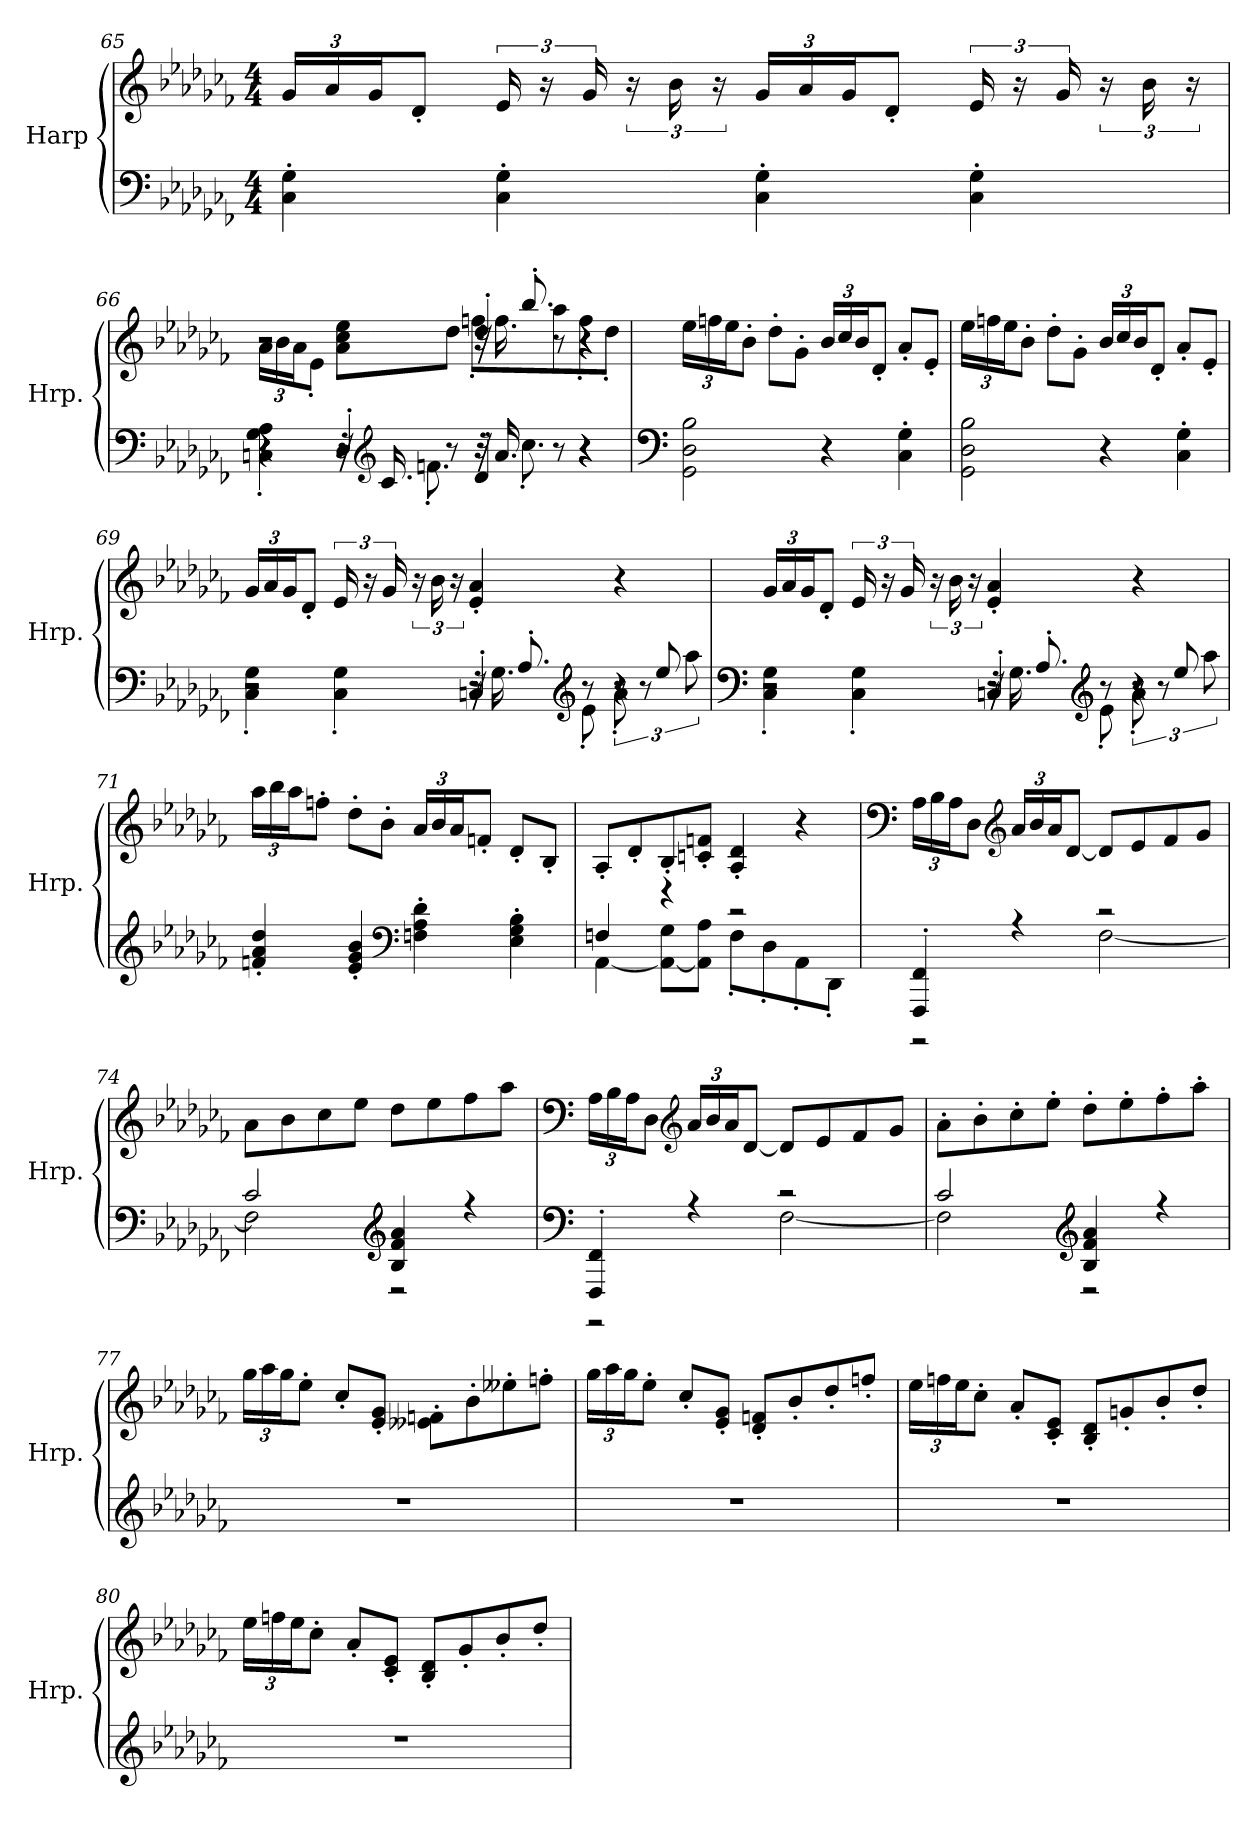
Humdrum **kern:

**kern	**kern
*part1	*part1
*staff2	*staff1
*I"Harp	*
*I'Hrp.	*
*clefF4	*clefG2
*k[b-e-a-d-g-c-f-]	*k[b-e-a-d-g-c-f-]
*M4/4	*M4/4
*	*Xbrackettup
=65	=65
4C-\' 4G-\'	24g-/LL
.	24a-/
.	24g-/J
.	8d-'/J
*	*brackettup
4C-\' 4G-\'	24e-/
.	24r
.	24g-/
.	24r
.	24b-\
.	24r
*	*Xbrackettup
4C-\' 4G-\'	24g-/LL
.	24a-/
.	24g-/J
.	8d-'/J
*	*brackettup
4C-\' 4G-\'	24e-/
.	24r
.	24g-/
.	24r
.	24b-\
.	24r
!!LO:LB:g=z
=66	=66
*^	*^
*	*^	*	*^
*	*	*	*	*	*^
*	*	*	*	*	*	*Xbrackettup
4r	4Cn\' 4G-\' 4A-\'	4r	2r	2r	2r	24a-\LL
.	.	.	.	.	.	24b-\
.	.	.	.	.	.	24a-\J
.	.	.	.	.	.	8e-'\J
32r	16r	4D-'/	.	.	.	8a-\ 8cc-\ 8ee-\L
*clefG2	*	*	*	*	*	*
16.c-/	.	.	.	.	.	.
.	8.fn'\	.	.	.	.	.
8r	.	.	.	.	.	8dd-\J
4d-'/	16r	32r	16r	32r	4dd-'/	8ffn'\L
.	.	16.a-/	.	16.ff\	.	.
.	8.cc-'\	.	8.bb-'/	.	.	.
.	.	8r	.	8r	.	8aa-\
4r	4r	4r	4r	4r	4r	8ff'\
.	.	.	.	.	.	8dd-'\J
*v	*v	*v	*	*	*	*
*	*v	*v	*v	*v
=67	=67
*clefF4	*
2GG-\ 2D-\ 2B-\	24ee-\LL
.	24ffn\
.	24ee-\J
.	8b-'\J
.	8dd-'\L
.	8g-'\J
4r	24b-/LL
.	24cc-/
.	24b-/J
.	8d-'/J
4C-\' 4G-\'	8a-'/L
.	8e-'/J
!!LO:LB:g=z
=68	=68
2GG-\ 2D-\ 2B-\	24ee-\LL
.	24ffn\
.	24ee-\J
.	8b-'\J
.	8dd-'\L
.	8g-'\J
4r	24b-/LL
.	24cc-/
.	24b-/J
.	8d-'/J
4C-\' 4G-\'	8a-'/L
.	8e-'/J
=69	=69
*^	*
*	*^	*
*	*	*^	*
2r	4C-\' 4G-\'	2r	2r	24g-/LL
.	.	.	.	24a-/
.	.	.	.	24g-/J
.	.	.	.	8d-'/J
*	*	*	*	*brackettup
.	4C-\' 4G-\'	.	.	24e-/
.	.	.	.	24r
.	.	.	.	24g-/
.	.	.	.	24r
.	.	.	.	24b-\
.	.	.	.	24r
4Cn'/	8r	16r	32r	4e-/' 4a-/'
.	.	.	16.G-\	.
.	.	8.A-'/	.	.
*clefG2	*	*	*	*
.	8e-'\	.	8r	.
8r	12a-'\	4r	4r	4r
.	12r	.	.	.
8ee-/	.	.	.	.
.	12aa-\	.	.	.
!!LO:LB:g=z
=70	=70	=70	=70	=70
*clefF4	*	*	*	*
*	*	*	*	*Xbrackettup
2r	4C-\' 4G-\'	2r	2r	24g-/LL
.	.	.	.	24a-/
.	.	.	.	24g-/J
.	.	.	.	8d-'/J
*	*	*	*	*brackettup
.	4C-\' 4G-\'	.	.	24e-/
.	.	.	.	24r
.	.	.	.	24g-/
.	.	.	.	24r
.	.	.	.	24b-\
.	.	.	.	24r
4Cn'/	8r	16r	32r	4e-/' 4a-/'
.	.	.	16.G-\	.
.	.	8.A-'/	.	.
*clefG2	*	*	*	*
.	8e-'\	.	8r	.
8r	12a-'\	4r	4r	4r
.	12r	.	.	.
8ee-/	.	.	.	.
.	12aa-\	.	.	.
*v	*v	*v	*v	*
=71	=71
*	*Xbrackettup
4fn/' 4a-/' 4dd-/'	24aa-\LL
.	24bb-\
.	24aa-\J
.	8ffn'\J
4e-/' 4g-/' 4b-/'	8dd-'\L
.	8b-'\J
*clefF4	*
4Fn\' 4A-\' 4d-\'	24a-/LL
.	24b-/
.	24a-/J
.	8fn'/J
4E-\' 4G-\' 4B-\'	8d-'/L
.	8B-'/J
!!LO:LB:g=z
=72	=72
*^	*
4Fn/	[4AA-\	8A-'/L
.	.	8d-'/
4r	8AA-\_ 8G-\L	8B-'/
.	8AA-\] 8A-\J	8cn/' 8fn/'J
2r	8F'\L	4A-/' 4d-/'
.	8D-'\	.
.	8AA-'\	4r
.	8DD-'\J	.
=73	=73	=73
*	*	*clefF4
4FFF-/' 4FF-/'	2r	24A-\LL
.	.	24B-\
.	.	24A-\J
.	.	8D-\J
*	*	*clefG2
4r	.	24a-/LL
.	.	24b-/
.	.	24a-/J
.	.	[8d-/J
2r	[2F-\	8d-/L]
.	.	8e-/
.	.	8f-/
.	.	8g-/J
=74	=74	=74
2c-/	2F-\]	8a-\L
.	.	8b-\
.	.	8cc-\
.	.	8ee-\J
*clefG2	*	*
4B-/ 4f-/ 4a-/	2r	8dd-\L
.	.	8ee-\
4r	.	8ff-\
.	.	8aa-\J
!!LO:PB:g=z
=75	=75	=75
*clefF4	*	*clefF4
4FFF-/' 4FF-/'	2r	24A-\LL
.	.	24B-\
.	.	24A-\J
.	.	8D-\J
*	*	*clefG2
4r	.	24a-/LL
.	.	24b-/
.	.	24a-/J
.	.	[8d-/J
2r	[2F-\	8d-/L]
.	.	8e-/
.	.	8f-/
.	.	8g-/J
=76	=76	=76
2c-/	2F-\]	8a-'\L
.	.	8b-'\
.	.	8cc-'\
.	.	8ee-'\J
*clefG2	*	*
4B-/ 4f-/ 4a-/	2r	8dd-'\L
.	.	8ee-'\
4r	.	8ff-'\
.	.	8aa-'\J
*v	*v	*
=77	=77
1r	24gg-\LL
.	24aa-\
.	24gg-\J
.	8ee-'\J
.	8cc-'/L
.	8e-/' 8g-/'J
.	8e--X\' 8fn\'L
.	8b-'\
.	8ee--X'\
.	8ffn'\J
!!LO:LB:g=z
=78	=78
1r	24gg-\LL
.	24aa-\
.	24gg-\J
.	8ee-'\J
.	8cc-'/L
.	8e-/' 8g-/'J
.	8d-/' 8fn/'L
.	8b-'/
.	8dd-'/
.	8ffn'/J
=79	=79
1r	24ee-\LL
.	24ffn\
.	24ee-\J
.	8cc-'\J
.	8a-'/L
.	8c-/' 8e-/'J
.	8B-/' 8d-/'L
.	8gn'/
.	8b-'/
.	8dd-'/J
=80	=80
1r	24ee-\LL
.	24ffn\
.	24ee-\J
.	8cc-'\J
.	8a-'/L
.	8c-/' 8e-/'J
.	8B-/' 8d-/'L
.	8g-'/
.	8b-'/
.	8dd-'/J
=	=
*-	*-
